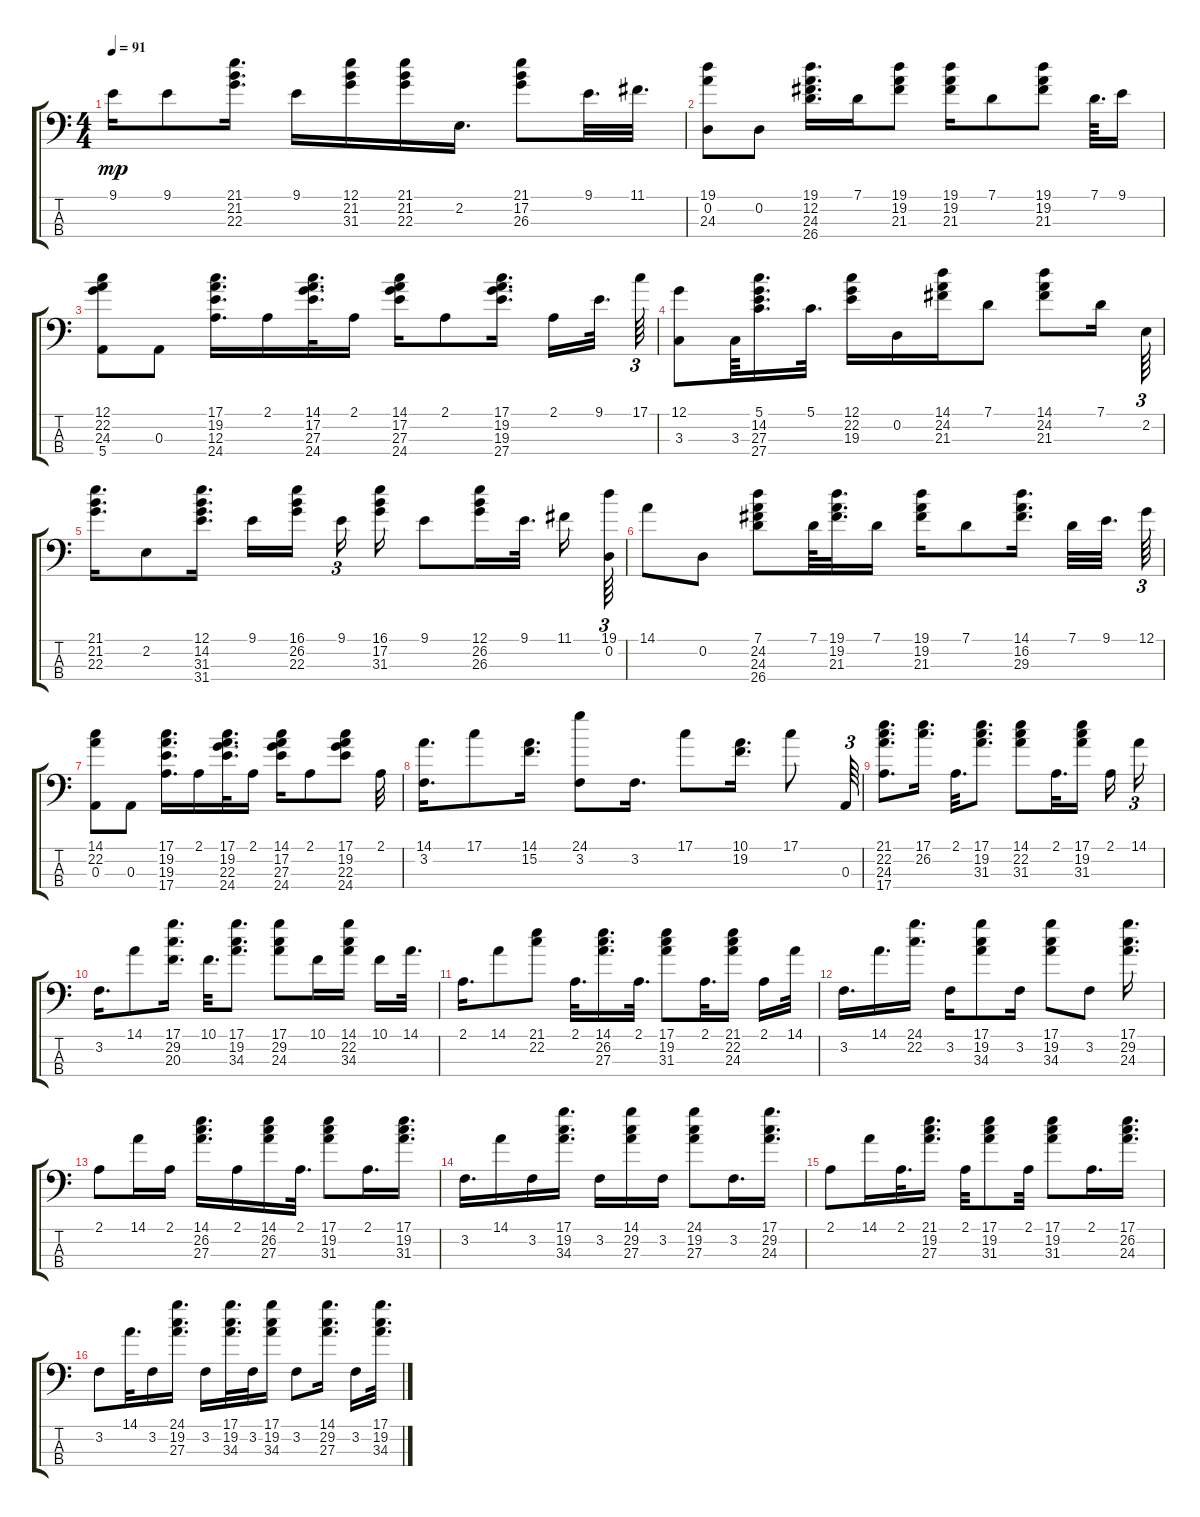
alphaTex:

\track "" {instrument distortionguitar}
\staff {score tabs}
\tuning (G2 D2 A1 E1) {hide}
\ts (4 4)
\tempo 91
\clef f4
\ks c
9.1.16{dy mp} 9.1.8 (21.1 21.2 22.3).16{d} 9.1.16 (12.1 21.2 31.3).16 (21.1 21.2 22.3).16 2.2.16{d} (21.1 17.2 26.3).8 9.1.32{d} 11.1.32{d} |
(19.1 0.2 24.3).8 0.2.8 (19.1 12.2 24.3 26.4).16{d} 7.1.16 (19.1 19.2 21.3).8 (19.1 19.2 21.3).16 7.1.8 (19.1 19.2 21.3).8 7.1.64{d} 9.1.16 |
(12.1 22.2 24.3 5.4).8 0.3.8 (17.1 19.2 12.3 24.4).16{d} 2.1.16 (14.1 17.2 27.3 24.4).32{d} 2.1.16 (14.1 17.2 27.3 24.4).16 2.1.8 (17.1 19.2 19.3 27.4).16{d} 2.1.16 9.1.32{d} 17.1.64{tu (3 2)} |
(12.1 3.3).8 3.3.64 (5.1 14.2 27.3 27.4).16{d} 5.1.32{d} (12.1 22.2 19.3).16 0.2.16 (14.1 24.2 21.3).16 7.1.8 (14.1 24.2 21.3).8 7.1.16 2.2.64{tu (3 2)} |
(21.1 21.2 22.3).16{d} 2.2.8 (12.1 14.2 31.3 31.4).16{d} 9.1.16 (16.1 26.2 22.3).16 9.1.16{tu (3 2)} (16.1 17.2 31.3).16 9.1.8 (12.1 26.2 26.3).16 9.1.32{d} 11.1.16 (19.1 0.2).64{tu (3 2)} |
14.1.8 0.2.8 (7.1 24.2 24.3 26.4).8 7.1.64 (19.1 19.2 21.3).32{d} 7.1.16 (19.1 19.2 21.3).16 7.1.8 (14.1 16.2 29.3).16{d} 7.1.32 9.1.32{d} 12.1.64{tu (3 2)} |
(14.1 22.2 0.3).8 0.3.8 (17.1 19.2 19.3 17.4).16{d} 2.1.16 (17.1 19.2 22.3 24.4).32{d} 2.1.16 (14.1 17.2 27.3 24.4).16 2.1.8 (17.1 19.2 22.3 24.4).8 2.1.32 |
(14.1 3.2).16{d} 17.1.8 (14.1 15.2).16{d} (24.1 3.2).8 3.2.16{d} 17.1.8 (10.1 19.2).16{d} 17.1.8 0.3.64{tu (3 2)} |
(21.1 22.2 24.3 17.4).8{d} (17.1 26.2).16{d} 2.1.32{d} (17.1 19.2 31.3).8{d} (14.1 22.2 31.3).8 2.1.32{d} (17.1 19.2 31.3).16 2.1.16 14.1.16{tu (3 2)} |
3.2.16{d} 14.1.8 (17.1 29.2 20.3).16{d} 10.1.32{d} (17.1 19.2 34.3).8{d} (17.1 29.2 24.3).8 10.1.16 (14.1 22.2 34.3).16 10.1.16 14.1.32{d} |
2.1.16{d} 14.1.8 (21.1 22.2).8 2.1.32{d} (14.1 26.2 27.3).16{d} 2.1.32{d} (17.1 19.2 31.3).8 2.1.32{d} (21.1 22.2 24.3).16 2.1.16 14.1.32 |
3.2.16{d} 14.1.16{d} (24.1 22.2).16{d} 3.2.16 (17.1 19.2 34.3).8 3.2.16 (17.1 19.2 34.3).8 3.2.8 (17.1 29.2 24.3).16{d} |
2.1.8 14.1.16 2.1.16 (14.1 26.2 27.3).16{d} 2.1.16 (14.1 26.2 27.3).16 2.1.32{d} (17.1 19.2 31.3).8 2.1.16{d} (17.1 19.2 31.3).16{d} |
3.2.16{d} 14.1.16 3.2.16 (17.1 19.2 34.3).16{d} 3.2.16 (14.1 29.2 27.3).16 3.2.16 (24.1 19.2 27.3).8 3.2.16{d} (17.1 29.2 24.3).16{d} |
2.1.8 14.1.16 2.1.32{d} (21.1 19.2 27.3).16{d} 2.1.32 (17.1 19.2 31.3).8 2.1.32 (17.1 19.2 31.3).8 2.1.16{d} (17.1 26.2 24.3).16{d} |
3.2.8 14.1.32{d} 3.2.16 (24.1 19.2 27.3).16{d} 3.2.16 (17.1 19.2 34.3).32{d} 3.2.32 (17.1 19.2 34.3).16 3.2.8 (14.1 29.2 27.3).16{d} 3.2.16 (17.1 19.2 34.3).32{d}
